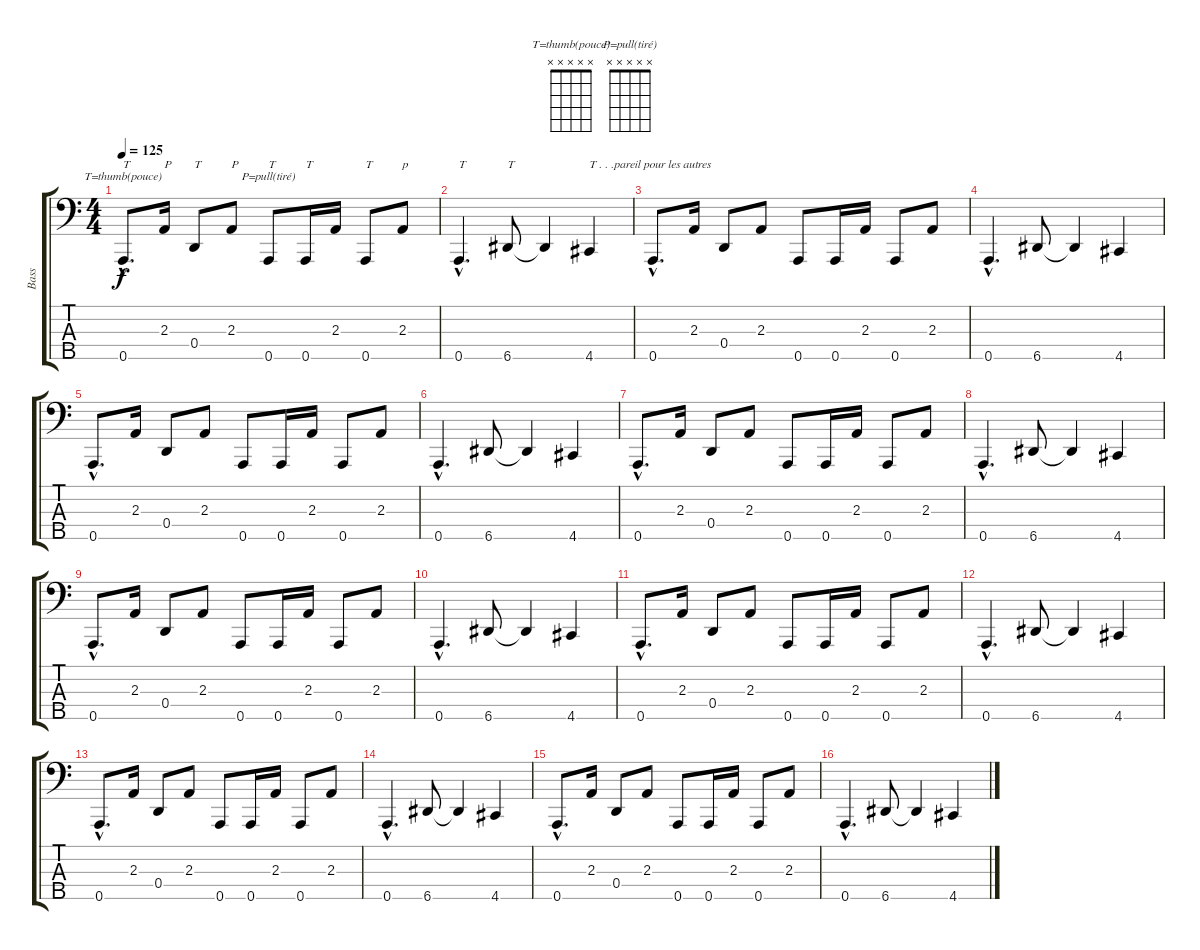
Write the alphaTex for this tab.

\track ("Bass" "Bass") {instrument electricbassfinger}
\staff {score tabs}
\tuning (F2 C2 G1 D1 A0) {hide}
\chord ("T=thumb(pouce)" x x x x x) {firstfret 0}
\chord ("P=pull(tiré)" x x x x x) {firstfret 0}
\ts (4 4)
\tempo 125
\clef f4
\ks c
0.5{hac}.8{d ch "T=thumb(pouce)" txt "T" dy f instrument electricbassfinger} 2.3.16{txt "P"} 0.4.8{txt "T"} 2.3.8{txt "P"} 0.5.8{ch "P=pull(tiré)" txt "T"} 0.5.16{txt "T"} 2.3.16 0.5.8{txt "T"} 2.3.8{txt "p"} |
0.5{hac}.4{d txt "T"} 6.5.8{txt "T"} 6.5{t}.4 4.5.4{txt "T . . .pareil pour les autres"} |
0.5{hac}.8{d} 2.3.16 0.4.8 2.3.8 0.5.8 0.5.16 2.3.16 0.5.8 2.3.8 |
0.5{hac}.4{d} 6.5.8 6.5{t}.4 4.5.4 |
0.5{hac}.8{d} 2.3.16 0.4.8 2.3.8 0.5.8 0.5.16 2.3.16 0.5.8 2.3.8 |
0.5{hac}.4{d} 6.5.8 6.5{t}.4 4.5.4 |
0.5{hac}.8{d} 2.3.16 0.4.8 2.3.8 0.5.8 0.5.16 2.3.16 0.5.8 2.3.8 |
0.5{hac}.4{d} 6.5.8 6.5{t}.4 4.5.4 |
0.5{hac}.8{d} 2.3.16 0.4.8 2.3.8 0.5.8 0.5.16 2.3.16 0.5.8 2.3.8 |
0.5{hac}.4{d} 6.5.8 6.5{t}.4 4.5.4 |
0.5{hac}.8{d} 2.3.16 0.4.8 2.3.8 0.5.8 0.5.16 2.3.16 0.5.8 2.3.8 |
0.5{hac}.4{d} 6.5.8 6.5{t}.4 4.5.4 |
0.5{hac}.8{d} 2.3.16 0.4.8 2.3.8 0.5.8 0.5.16 2.3.16 0.5.8 2.3.8 |
0.5{hac}.4{d} 6.5.8 6.5{t}.4 4.5.4 |
0.5{hac}.8{d} 2.3.16 0.4.8 2.3.8 0.5.8 0.5.16 2.3.16 0.5.8 2.3.8 |
0.5{hac}.4{d} 6.5.8 6.5{t}.4 4.5.4
